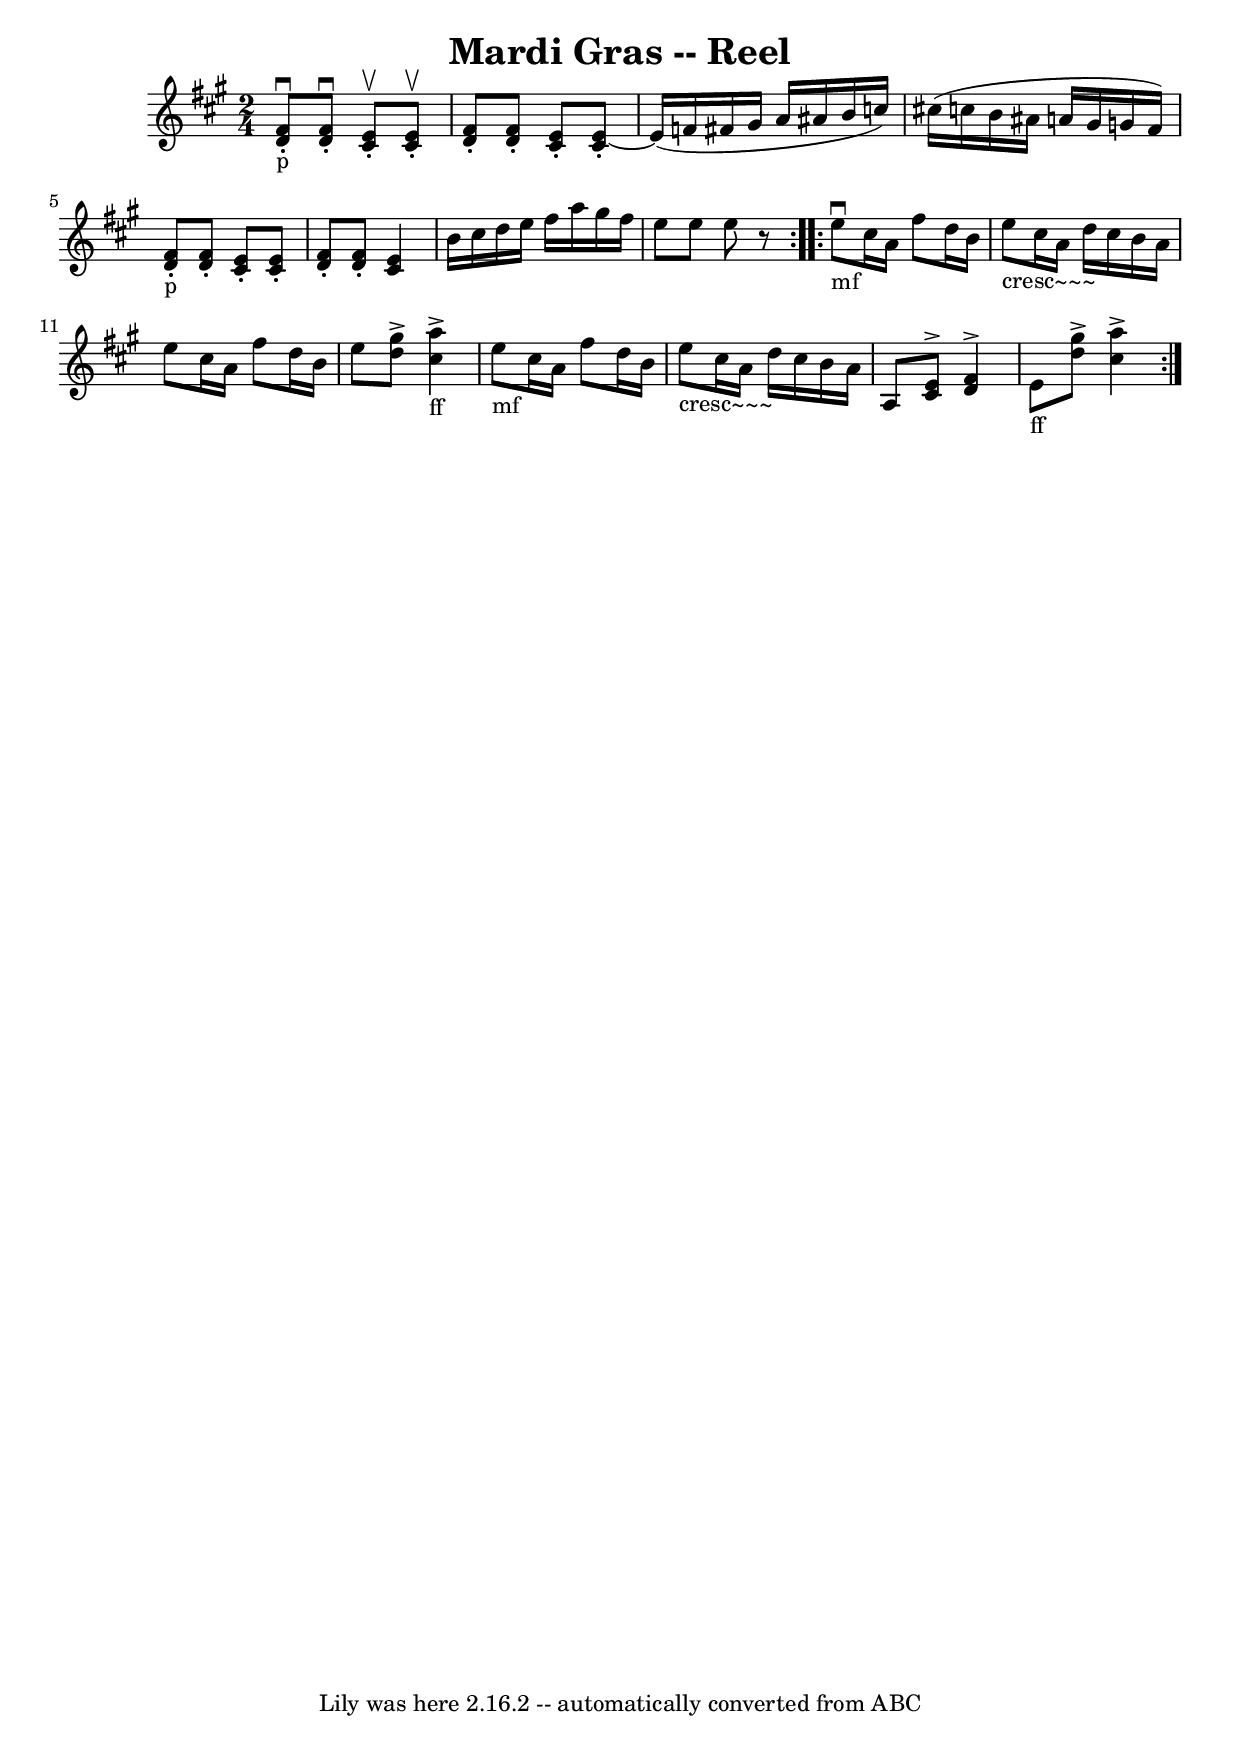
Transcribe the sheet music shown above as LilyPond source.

\version "2.16.2"
\include "Mammoth.ily"
\header {
  %% book = "Ryan's Mammoth Collection"
 crossRefNumber = "1"
 footnotes = "\\\\304"
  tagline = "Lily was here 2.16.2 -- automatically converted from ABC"
  title = "Mardi Gras -- Reel"

}
voicedefault =  {



  \repeat volta 2 {

    \time 2/4 
    \key a \major
    << d'8_"p"^\downbow-. fs'8   >>  ~    <<   
 d'8^\downbow-. fs'8   >>   << cs'8^\upbow-. e'8   >>  ~    << cs'8  								     ^\upbow-. e'8   >>    |
    << d'8-. fs'8   >>  ~    << d'8-.   				 fs'8   >>   << cs'8-. e'8   >>  ~    << cs'8-. e'8   >>     |
 e'16 (f'16 fs'!16 gs'16 a'16 as'16 b'16 c''16)    |
 cs''!16 (c''16 b'16 as'16 a'!16 gs'16 g'16 fs'16)    |
    << d'8_"p"-. fs'8   >>  ~    << d'8  				-. fs'8   >>   << cs'8-. e'8   >>  ~    << cs'8-. e'8   >>     |
    << d'8-. fs'8   >>  ~    << d'8-. fs'8   >> << cs'4    						 e'4   >>    |
 b'16 cs''16 d''16 e''16 fs''16 a''16 gs''16 fs''16     |
 e''8 e''8 e''8    r8   
  }     

  \repeat volta 2 {
 e''8_"mf"^\downbow cs''16 a'16 fs''8 d''16 b'16     |
 e''8_"cresc~~~" cs''16 a'16 d''16 cs''16 b'16 a'16     |
 e''8 cs''16 a'16 fs''8 d''16 b'16    |
 e''8    << d''8^\accent gs''8   >>   << cs''4  					     _"ff"^\accent a''4   >>    |
 e''8_"mf" cs''16 a'16 fs''8 d''16 b'16     |
 e''8_"cresc~~~" cs''16 a'16 d''16 cs''16 b'16 a'16     |
 a8    << cs'8^\accent e'8   	   >>   << d'4^\accent fs'4   >>    |
 e'8_"ff"   << d''8 
		 ^\accent gs''8   >>   << cs''4^\accent a''4   >>   
  }   

}

\score{
  <<

    \context Staff="default"
    {
      \voicedefault 
      
    }

  >>
  \layout {
    
  }
  \midi {
  }

}
